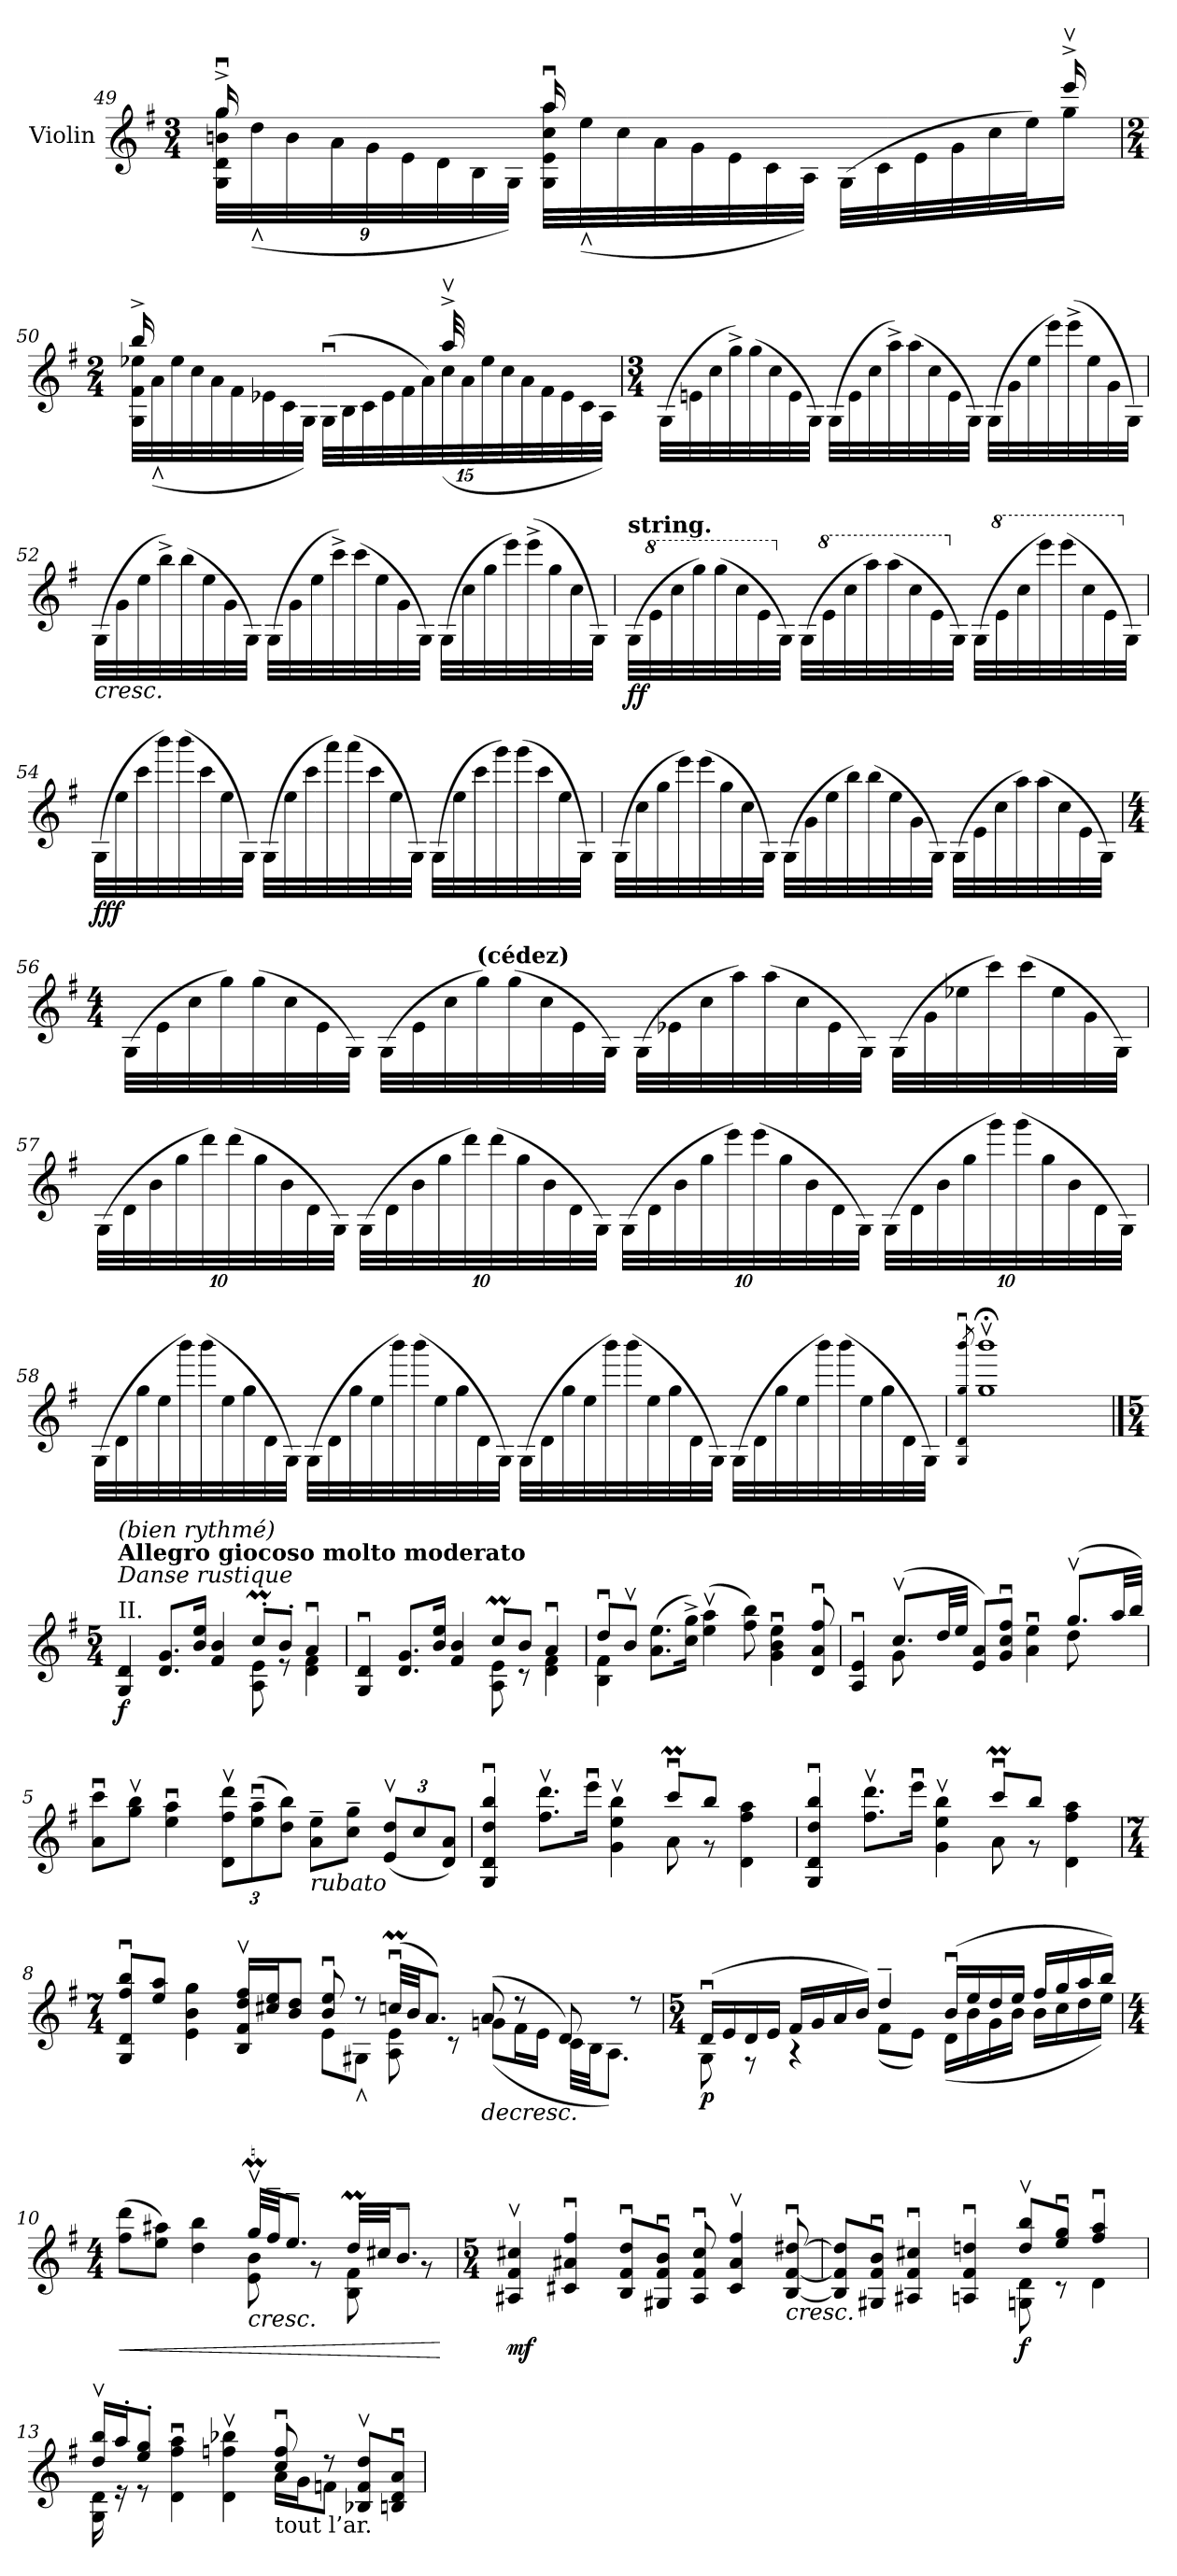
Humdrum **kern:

**kern	**dynam
*part1	*part1
*staff1	*staff1
*I"Violin	*
*I'Vln.	*
*clefG2	*
*k[f#]	*
*M3/4	*
=49	=49
*^	*
*	*Xbrackettup	*
16ggu^/	36G\ 36d\ 36bn\ 36gg\LLL	.
.	(>36ddv\	.
.	36b\	.
8.ryy	.	.
.	36a\	.
.	36g\	.
.	36e\	.
.	36d\	.
.	36B\	.
.	36G\JJJ)	.
16aau/	32G\ 32e\ 32cc\ 32aa\LLL	.
.	(>32eev\	.
8.ryy	32cc\	.
.	32a\	.
.	32g\	.
.	32e\	.
.	32c\	.
.	32A\JJJ)	.
8.ryy	(>32G\LLL	.
.	32c\	.
.	32e\	.
.	32g\	.
.	32cc\	.
.	32ee\J)	.
16eeev^/	16gg\JJ	.
!!LO:LB:g=z	!!
=50	=50	=50
*M2/4	*	*
16bb^/	36G\ 36f#\ 36ee-X\LLL	.
.	(>36av\	.
.	36ee-\	.
16ryy	.	.
.	36cc\	.
.	36a\	.
8ryy	.	.
.	36f#\	.
.	36e-X\	.
.	36c\	.
.	36G\JJJ)	.
*Xtuplet	*tuplet	*
15.ryy	(>60Gu\LLLL	.
.	60B\	.
.	60c\	.
.	60e-\	.
.	60f#\	.
.	60a\)	.
60aav^/	(>60cc\	.
15%2ryy	60a\	.
.	60ee-\	.
.	60cc\	.
.	60a\	.
.	60f#\	.
.	60e-\	.
.	60c\	.
.	60A\JJJJ)	.
*v	*v	*
=51	=51
*M3/4	*
(32G\LLL	.
32en\	.
32cc\	.
32gg^\)	.
(32gg\	.
32cc\	.
32e\	.
32G\JJJ)	.
(32G\LLL	.
32e\	.
32cc\	.
32aa^\)	.
(32aa\	.
32cc\	.
32e\	.
32G\JJJ)	.
(32G\LLL	.
32g\	.
32ee\	.
32eee\)	.
(32eee^\	.
32ee\	.
32g\	.
32G\JJJ)	.
!!LO:LB:g=z
=52	=52
!LO:TX:b:i:t=cresc.	!
(32G\LLL	.
32g\	.
32ee\	.
32bb^\)	.
(32bb\	.
32ee\	.
32g\	.
32G\JJJ)	.
(32G\LLL	.
32g\	.
32ee\	.
32ccc^\)	.
(32ccc\	.
32ee\	.
32g\	.
32G\JJJ)	.
(32G\LLL	.
32cc\	.
32gg\	.
32eee\)	.
(32eee^\	.
32gg\	.
32cc\	.
32G\JJJ)	.
=53	=53
!LO:TX:a:B:t=string.	!
!	!LO:DY:b
(32G\LLL	ff
*8va	*
32ee\	.
32ccc\	.
32ggg\)	.
(32ggg\	.
32ccc\	.
32ee\	.
*X8va	*
32G\JJJ)	.
!	!LO:DY:b
!	!LO:DY:n=1:b
(32G\LLL	other-dynamics f
*8va	*
32ee\	.
32ccc\	.
32aaa\)	.
(32aaa\	.
32ccc\	.
32ee\	.
*X8va	*
32G\JJJ)	.
(32G\LLL	.
*8va	*
32ee\	.
32ccc\	.
32eeee\)	.
(32eeee\	.
32ccc\	.
32ee\	.
*X8va	*
32G\JJJ)	.
!!LO:LB:g=z
=54	=54
!	!LO:DY:b
(32G\LLL	fff
32ee\	.
32ccc\	.
32bbb\)	.
(32bbb\	.
32ccc\	.
32ee\	.
32G\JJJ)	.
(32G\LLL	.
32ee\	.
32ccc\	.
32aaa\)	.
(32aaa\	.
32ccc\	.
32ee\	.
32G\JJJ)	.
(32G\LLL	.
32ee\	.
32ccc\	.
32ggg\)	.
(32ggg\	.
32ccc\	.
32ee\	.
32G\JJJ)	.
=55	=55
(32G\LLL	.
32cc\	.
32gg\	.
32eee\)	.
(32eee\	.
32gg\	.
32cc\	.
32G\JJJ)	.
(32G\LLL	.
32g\	.
32ee\	.
32bb\)	.
(32bb\	.
32ee\	.
32g\	.
32G\JJJ)	.
(32G\LLL	.
32e\	.
32cc\	.
32aa\)	.
(32aa\	.
32cc\	.
32e\	.
32G\JJJ)	.
!!LO:LB:g=z
=56	=56
*M4/4	*
(32G\LLL	.
32e\	.
32cc\	.
32gg\)	.
(32gg\	.
32cc\	.
32e\	.
32G\JJJ)	.
(32G\LLL	.
32e\	.
32cc\	.
!LO:TX:a:B:t=(cédez)	!
32gg\)	.
(32gg\	.
32cc\	.
32e\	.
32G\JJJ)	.
(32G\LLL	.
32e-X\	.
32cc\	.
32aa\)	.
(32aa\	.
32cc\	.
32e-\	.
32G\JJJ)	.
(32G\LLL	.
32g\	.
32ee-X\	.
32ccc\)	.
(32ccc\	.
32ee-\	.
32g\	.
32G\JJJ)	.
!!LO:LB:g=z
=57	=57
(40G\LLL	.
40d\	.
40b\	.
40gg\	.
40ddd\)	.
(40ddd\	.
40gg\	.
40b\	.
40d\	.
40G\JJJ)	.
(40G\LLL	.
40d\	.
40b\	.
40gg\	.
40ddd\)	.
(40ddd\	.
40gg\	.
40b\	.
40d\	.
40G\JJJ)	.
(40G\LLL	.
40d\	.
40b\	.
40gg\	.
40eee\)	.
(40eee\	.
40gg\	.
40b\	.
40d\	.
40G\JJJ)	.
(40G\LLL	.
40d\	.
40b\	.
40gg\	.
40ggg\)	.
(40ggg\	.
40gg\	.
40b\	.
40d\	.
40G\JJJ)	.
!!LO:LB:g=z
=58	=58
*Xtuplet	*
(40G\LLL	.
40d\	.
40gg\	.
40ee\	.
40bbb\)	.
(40bbb\	.
40ee\	.
40gg\	.
40d\	.
40G\JJJ)	.
(40G\LLL	.
40d\	.
40gg\	.
40ee\	.
40bbb\)	.
(40bbb\	.
40ee\	.
40gg\	.
40d\	.
40G\JJJ)	.
(40G\LLL	.
40d\	.
40gg\	.
40ee\	.
40bbb\)	.
(40bbb\	.
40ee\	.
40gg\	.
40d\	.
40G\JJJ)	.
(40G\LLL	.
40d\	.
40gg\	.
40ee\	.
40bbb\)	.
(40bbb\	.
40ee\	.
40gg\	.
40d\	.
40G\JJJ)	.
=59	=59
8qG/u 8qd/u 8qgg/u 8qbbb/u	.
1gg;<v 1bbb;<v	.
!!LO:PB:g=z
==1	==1
*M5/4	*
*MM72	*
*^	*
!LO:TX:a:t=II.	!	!
!LO:TX:a:i:t=Danse rustique	!	!
!LO:TX:a:B:t=Allegro giocoso molto moderato	!	!
!LO:TX:a:i:t=(bien rythmé)	!	!
!	!	!LO:DY:b
4G/ 4d/	2.ryy	f
8.d/ 8.g/L	.	.
16b/ 16ee/Jk	.	.
4f#/ 4b/	.	.
8ccM'/L	8A\ 8e\	.
8b'/J	8re	.
4au/	4d\ 4f#\	.
=2	=2	=2
4G/u 4d/u	2.ryy	.
8.d/ 8.g/L	.	.
16b/ 16ee/Jk	.	.
4f#/ 4b/	.	.
8ccM/L	8A\ 8e\	.
8b/J	8r	.
4au/	4d\ 4f#\	.
=3	=3	=3
8ddu/L	4B\ 4f#\	.
8bv/J	.	.
(8.a\ 8.ee\L	1ryy	.
16cc\^ 16gg\^Jk)	.	.
(4ee\v 4aa\v	.	.
8ff#\ 8bb\)	.	.
4g\u 4b\u 4ee\u	.	.
8d/u 8a/u 8ff#/u	.	.
!!LO:LB:g=z	!!
=4	=4	=4
4A/u 4e/u	4ryy	.
(8.ccv/L	8g\	.
.	8ryy	.
32dd/LL	.	.
32ee/JJJ	.	.
8e/ 8a/L)	2ryy	.
8g/u 8cc/u 8ff#/uJ	.	.
4a\u 4ee\u	.	.
(8.ggv/L	8dd\	.
.	8ryy	.
32aa/LL	.	.
32bb/JJJ)	.	.
*v	*v	*
=5	=5
8a\u 8ccc\uL	.
8gg\v 8bb\vJ	.
4ee\u 4aa\u	.
*tuplet	*
12d\v 12ff#\v 12ddd\vL	.
(12ee\u~ 12aa\u~	.
12dd\ 12bb\J)	.
!LO:TX:b:i:t=rubato	!
8a\~ 8ee\~L	.
8cc\~ 8gg\~J	.
(12e/v 12dd/vL	.
12cc/	.
12d/ 12a/J)	.
=6	=6
*^	*
4G/u 4d/u 4dd/u 4bb/u	2.ryy	.
8.ff#\v 8.ddd\vL	.	.
16eeeu\Jk	.	.
4g\v 4ee\v 4bb\v	.	.
8cccMu/L	8a\	.
8bb/J	8r	.
4d\ 4ff#\ 4aa\	4ryy	.
!!LO:LB:g=z	!!
=7	=7	=7
4G/u 4d/u 4dd/u 4bb/u	2.ryy	.
8.ff#\v 8.ddd\vL	.	.
16eeeu\Jk	.	.
4g\v 4ee\v 4bb\v	.	.
8cccMu/L	8a\	.
8bb/J	8r	.
4d\ 4ff#\ 4aa\	4ryy	.
=8	=8	=8
*M7/4	*	*
8G/u 8d/u 8ff#/u 8bb/uL	2.ryy	.
8ee/ 8aa/J	.	.
4e\ 4b\ 4gg\	.	.
16B/v 16f#/v 16dd/v 16ff#/vLL	.	.
16cc#X/ 16ee/J	.	.
8b/ 8dd/J	.	.
8b/u 8ee/u	8e\L	.
8r	8G#Xv\J	.
(32ccnMu/LLL	8A\ 8e\	.
32b/JJ	.	.
8.a/J)	.	.
.	8r	.
!	!	!LO:HP:b
(8a/	(8gn\L	>
8r	16f#\L	.
.	16e\JJ	.
8d/)	32c\LLL	.
.	32B\JJ	.
.	8.A\J)	.
8r	.	.
!!LO:LB:g=z	!!
=9	=9	=9
*M5/4	*	*
!	!	!LO:DY:b
(16du/LL	8G\	p
16e/	.	.
16d/	8r	.
16e/JJ	.	.
16f#/LL	4r	.
16g/	.	.
16a/	.	.
16b/JJ)	.	.
4dd~/	(8f#\L	.
.	8e\J)	.
(16bu/LL	(16d\LL	.
16ee/	16b\	.
16dd/	16g\	.
16ee/JJ	16b\JJ	.
16ff#/LL	16b\LL	.
16gg/	16cc\	.
16aa/	16dd\	.
16bb/JJ)	16ee\JJ)	.
=10	=10	=10
*M4/4	*	*
!	!	!LO:HP:b
(8ff#\ 8ddd\L	2ryy	<
8ee\ 8aa#X\J)	.	.
4dd\ 4bb\	.	]
!LO:TX:b:i:t=cresc.	!	!
32ggMv/LLL	8e\ 8b\	.
32ff#~/JJ	.	.
8.ee~/J	.	.
.	8rg	.
32ddM/LLL	8B\ 8f#\	.
32cc#X~/JJ	.	.
8.b~/J	.	.
.	8rg	.
*v	*v	*
.	[
!!LO:LB:g=z
=11	=11
*M5/4	*
!	!LO:DY:b
4A#X/v 4f#/v 4cc#X/v	mf
4c#X/u 4a#X/u 4ff#/u	.
8B/u 8f#/u 8dd/uL	.
8G#X/u 8f#/u 8b/uJ	.
8A#/u 8f#/u 8cc#/u	.
4c#/v 4a#/v 4ff#/v	.
!LO:TX:b:i:t=cresc.	!
[8B/u [8f#/u [8dd#X/u	.
=12	=12
*^	*
8B/] 8f#/] 8dd#/]L	2.ryy	.
8G#X/u 8f#/u 8b/uJ	.	.
4A#X/u 4f#/u 4cc#X/u	.	.
4An/u 4f#/u 4ddn/u	.	.
!	!	!LO:DY:b
8dd/v 8bb/vL	8Gn\ 8d\	f
8ee/u 8gg/uJ	8r	.
4ff#/u 4aa/u	4d\	.
=13	=13	=13
16dd/v 16bb/vLL	16G\ 16d\	.
16aa'/J	16r	.
8ee/' 8gg/'J	8r	.
4d\u 4ff#\u 4aa\u	2ryy	.
4d\v 4ffn\v 4bb-X\v	.	.
!LO:TX:b:t=tout l’ar.	!	!
8cc/u 8ff/u	16a\LL	.
.	16g\J	.
8r	8fn\J	.
8B-X/v 8f/v 8dd/vL	4ryy	.
8Bn/u 8d/u 8a/uJ	.	.
*v	*v	*
=	=
*-	*-
